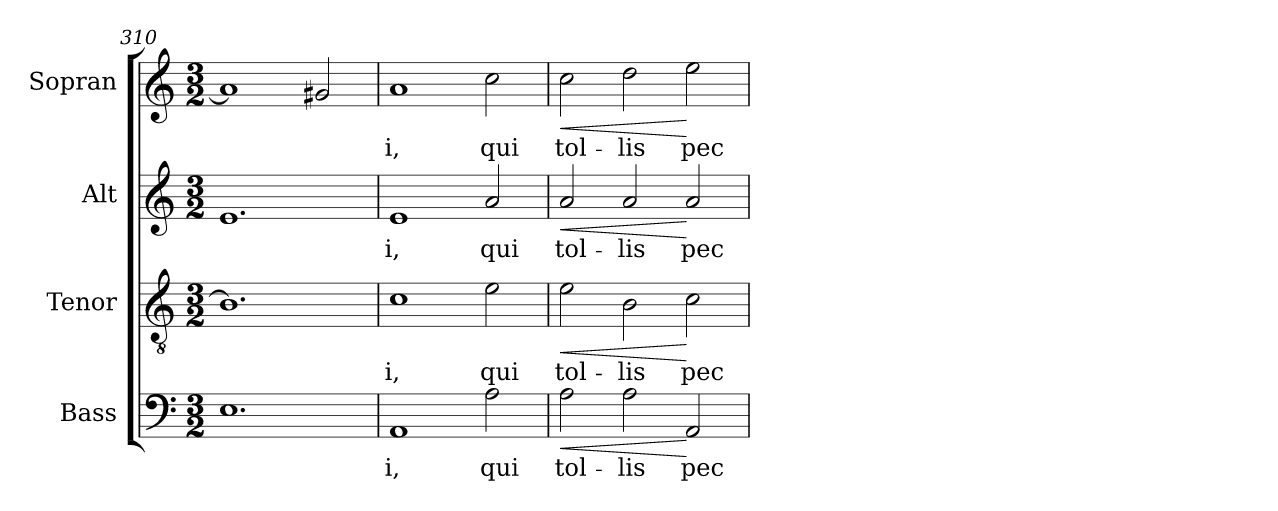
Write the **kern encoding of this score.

**kern	**text	**dynam	**kern	**text	**dynam	**kern	**text	**dynam	**kern	**text	**dynam
*part4	*part4	*part4	*part3	*part3	*part3	*part2	*part2	*part2	*part1	*part1	*part1
*staff4	*staff4	*staff4	*staff3	*staff3	*staff3	*staff2	*staff2	*staff2	*staff1	*staff1	*staff1
*I"Bass	*	*	*I"Tenor	*	*	*I"Alt	*	*	*I"Sopran	*	*
*I'B.	*	*	*I'T.	*	*	*I'A.	*	*	*I'S.	*	*
!!LO:LB:g=z
*clefF4	*	*	*clefGv2	*	*	*clefG2	*	*	*clefG2	*	*
*k[]	*	*	*k[]	*	*	*k[]	*	*	*k[]	*	*
*C:	*	*	*C:	*	*	*C:	*	*	*C:	*	*
*M3/2	*	*	*M3/2	*	*	*M3/2	*	*	*M3/2	*	*
=310	=310	=310	=310	=310	=310	=310	=310	=310	=310	=310	=310
1.E	.	.	1.B]	.	.	1.e	.	.	1a]	.	.
.	.	.	.	.	.	.	.	.	2g#X/	.	.
=311	=311	=311	=311	=311	=311	=311	=311	=311	=311	=311	=311
!	!LO:LY:b	!	!	!LO:LY:b	!	!	!LO:LY:b	!	!	!LO:LY:b	!
1AA	-i,	.	1c	-i,	.	1e	-i,	.	1a	-i,	.
!	!LO:LY:b	!	!	!LO:LY:b	!	!	!LO:LY:b	!	!	!LO:LY:b	!
2A\	qui	.	2e\	qui	.	2a/	qui	.	2cc\	qui	.
=312	=312	=312	=312	=312	=312	=312	=312	=312	=312	=312	=312
!	!LO:LY:b	!LO:HP:b	!	!LO:LY:b	!LO:HP:b	!	!LO:LY:b	!LO:HP:b	!	!LO:LY:b	!LO:HP:b
2A\	tol-	<	2e\	tol-	<	2a/	tol-	<	2cc\	tol-	<
!	!LO:LY:b	!	!	!LO:LY:b	!	!	!LO:LY:b	!	!	!LO:LY:b	!
2A\	-lis	.	2B\	-lis	.	2a/	-lis	.	2dd\	-lis	.
!	!LO:LY:b	!	!	!LO:LY:b	!	!	!LO:LY:b	!	!	!LO:LY:b	!
2AA/	pec-	[	2c\	pec-	[	2a/	pec-	[	2ee\	pec-	[
=	=	=	=	=	=	=	=	=	=	=	=
*-	*-	*-	*-	*-	*-	*-	*-	*-	*-	*-	*-
